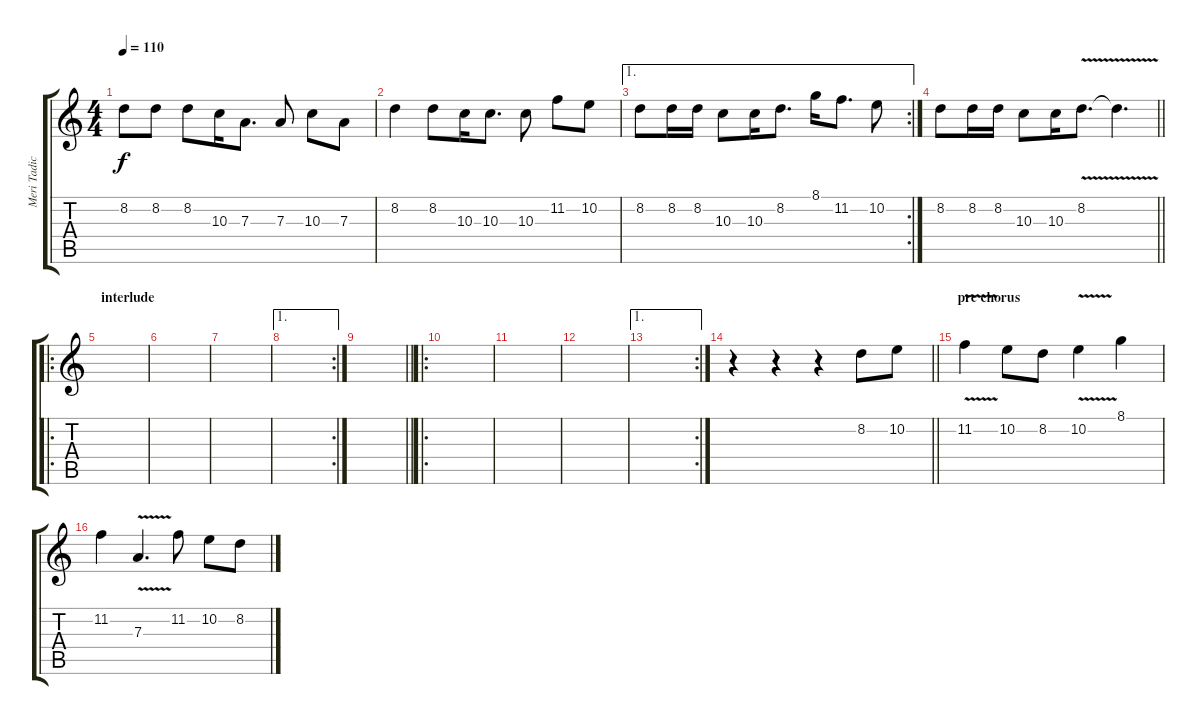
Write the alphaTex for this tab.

\track ("Meri Tadic" "Meri Tadic") {instrument fiddle}
\staff {score tabs}
\tuning (B4 Gb4 D4 A3 E3 B2) {hide}
\ts (4 4)
\tempo 110
\clef g2
\ks c
8.2.8{dy f} 8.2.8 8.2.8 10.3.16 7.3.8{d} 7.3.8 10.3.8 7.3.8 |
8.2.4 8.2.8 10.3.16 10.3.8{d} 10.3.8 11.2.8 10.2.8 |
\ae 1
\rc 2
8.2.8 8.2.16 8.2.16 10.3.8 10.3.16 8.2.8{d} 8.1.16 11.2.8{d} 10.2.8 |
\barLineRight lightlight
8.2.8 8.2.16 8.2.16 10.3.8 10.3.16 8.2{v}.8{d} 8.2{t}.4{d} |
\ro
\section ("" "interlude")
|
|
|
\ae 1
\rc 2
|
\barLineRight lightlight
|
\ro
\section ("" "")
|
|
|
\ae 1
\rc 2
|
\barLineRight lightlight
r.4 r.4 r.4 8.2.8 10.2.8 |
\section ("" "pre chorus")
11.2{v}.4 10.2.8 8.2.8 10.2{v}.4 8.1.4 |
11.2.4 7.3{v}.4{d} 11.2.8 10.2.8 8.2.8
